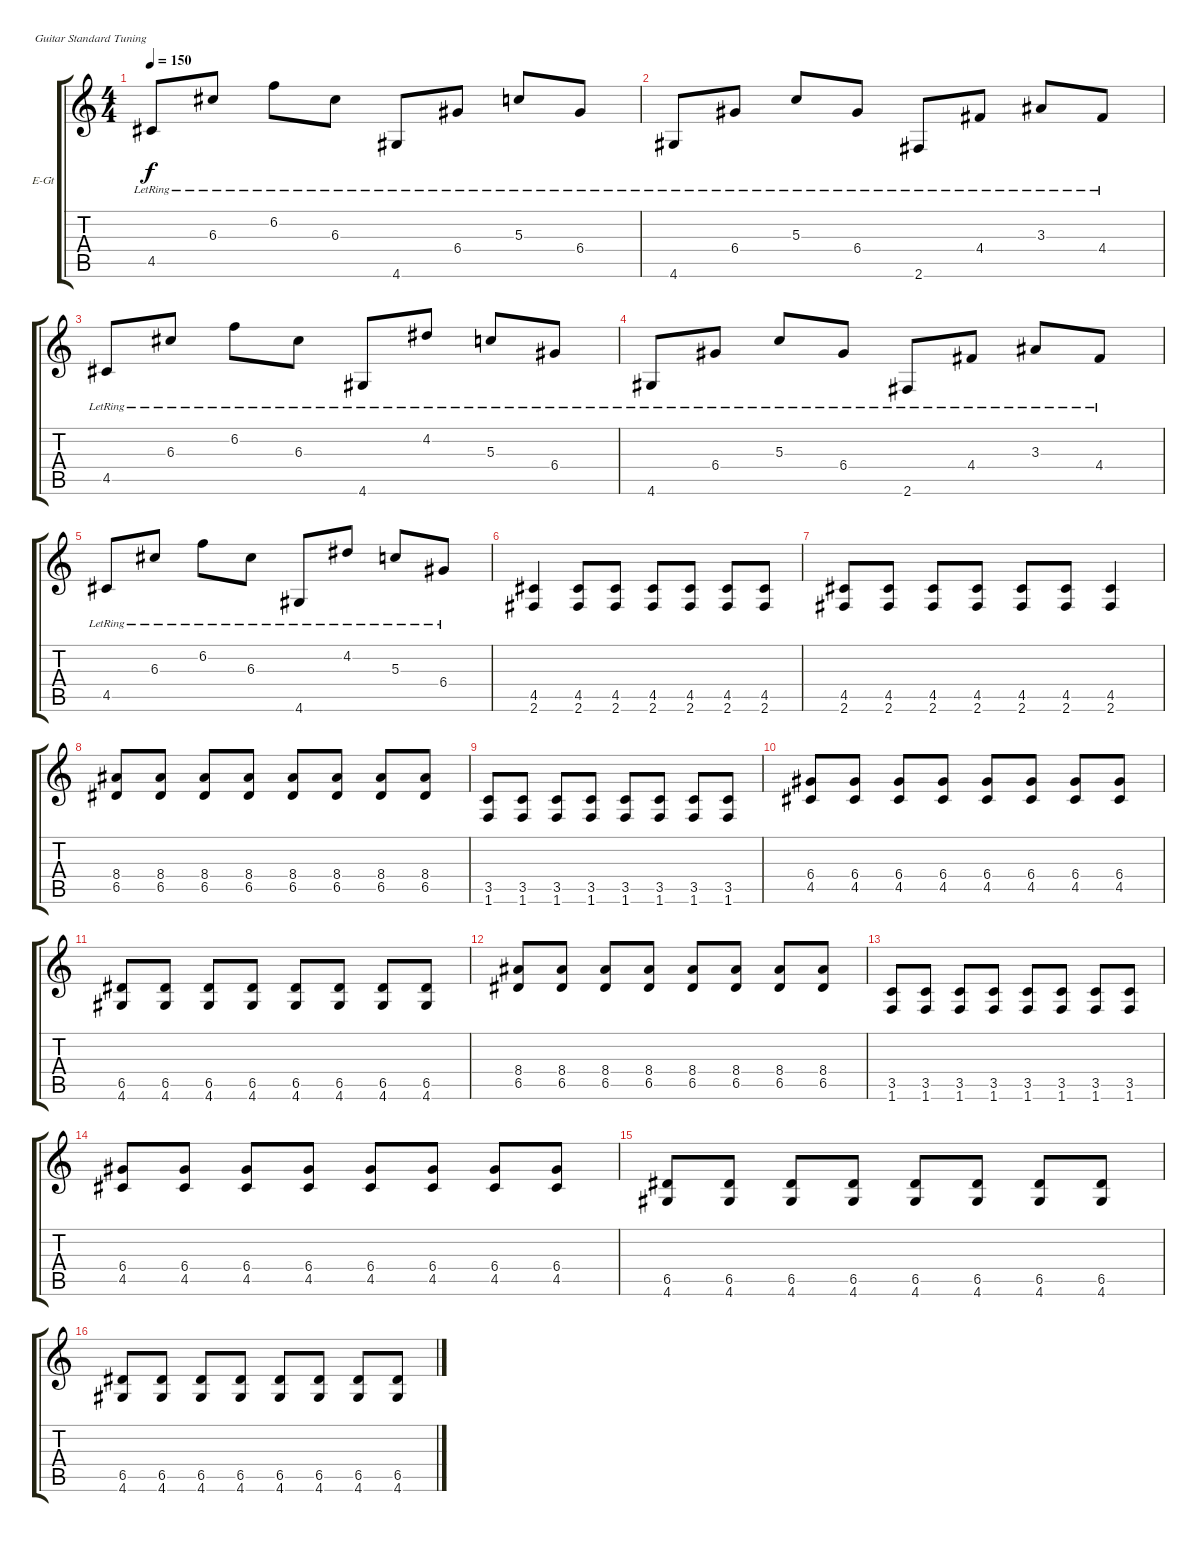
\bracketExtendMode groupsimilarinstruments
\firstSystemTrackNameOrientation horizontal
\otherSystemsTrackNameOrientation horizontal
\track ("Ben" "E-Gt") {instrument distortionguitar}
\staff {score tabs}
\tuning (E4 B3 G3 D3 A2 E2)
\ts (4 4)
\tempo 150
\clef g2
\ks c
4.5{lr}.8{dy f} 6.3{lr}.8 6.2{lr}.8 6.3{lr}.8 4.6{lr}.8 6.4{lr}.8 5.3{lr}.8 6.4{lr}.8 |
4.6{lr}.8 6.4{lr}.8 5.3{lr}.8 6.4{lr}.8 2.6{lr}.8 4.4{lr}.8 3.3{lr}.8 4.4{lr}.8 |
4.5{lr}.8 6.3{lr}.8 6.2{lr}.8 6.3{lr}.8 4.6{lr}.8 4.2{lr}.8 5.3{lr}.8 6.4{lr}.8 |
4.6{lr}.8 6.4{lr}.8 5.3{lr}.8 6.4{lr}.8 2.6{lr}.8 4.4{lr}.8 3.3{lr}.8 4.4{lr}.8 |
4.5{lr}.8 6.3{lr}.8 6.2{lr}.8 6.3{lr}.8 4.6{lr}.8 4.2{lr}.8 5.3{lr}.8 6.4{lr}.8 |
(4.5 2.6).4 (4.5 2.6).8 (4.5 2.6).8 (4.5 2.6).8 (4.5 2.6).8 (4.5 2.6).8 (4.5 2.6).8 |
(4.5 2.6).8 (4.5 2.6).8 (4.5 2.6).8 (4.5 2.6).8 (4.5 2.6).8 (4.5 2.6).8 (4.5 2.6).4 |
(8.4 6.5).8 (8.4 6.5).8 (8.4 6.5).8 (8.4 6.5).8 (8.4 6.5).8 (8.4 6.5).8 (8.4 6.5).8 (8.4 6.5).8 |
(3.5 1.6).8 (3.5 1.6).8 (3.5 1.6).8 (3.5 1.6).8 (3.5 1.6).8 (3.5 1.6).8 (3.5 1.6).8 (3.5 1.6).8 |
(6.4 4.5).8 (6.4 4.5).8 (6.4 4.5).8 (6.4 4.5).8 (6.4 4.5).8 (6.4 4.5).8 (6.4 4.5).8 (6.4 4.5).8 |
(6.5 4.6).8 (6.5 4.6).8 (6.5 4.6).8 (6.5 4.6).8 (6.5 4.6).8 (6.5 4.6).8 (6.5 4.6).8 (6.5 4.6).8 |
(8.4 6.5).8 (8.4 6.5).8 (8.4 6.5).8 (8.4 6.5).8 (8.4 6.5).8 (8.4 6.5).8 (8.4 6.5).8 (8.4 6.5).8 |
(3.5 1.6).8 (3.5 1.6).8 (3.5 1.6).8 (3.5 1.6).8 (3.5 1.6).8 (3.5 1.6).8 (3.5 1.6).8 (3.5 1.6).8 |
(6.4 4.5).8 (6.4 4.5).8 (6.4 4.5).8 (6.4 4.5).8 (6.4 4.5).8 (6.4 4.5).8 (6.4 4.5).8 (6.4 4.5).8 |
(6.5 4.6).8 (6.5 4.6).8 (6.5 4.6).8 (6.5 4.6).8 (6.5 4.6).8 (6.5 4.6).8 (6.5 4.6).8 (6.5 4.6).8 |
(6.5 4.6).8 (6.5 4.6).8 (6.5 4.6).8 (6.5 4.6).8 (6.5 4.6).8 (6.5 4.6).8 (6.5 4.6).8 (6.5 4.6).8
